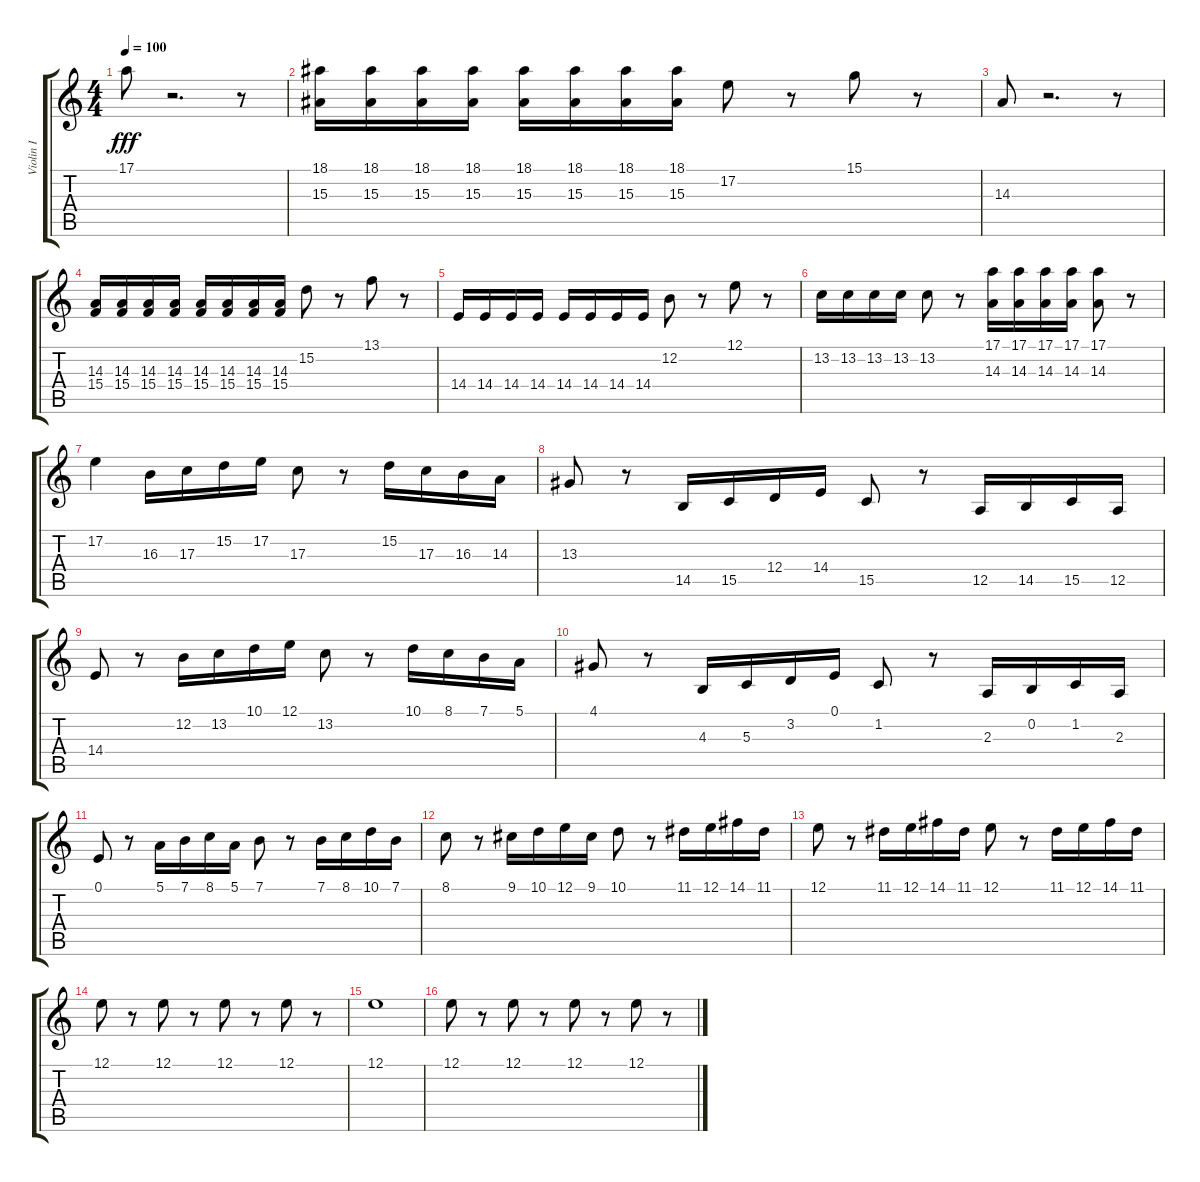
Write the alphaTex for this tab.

\track ("Violin I" "Violin I") {instrument stringensemble1}
\staff {score tabs}
\tuning (E4 B3 G3 D3 A2 E2) {hide}
\ts (4 4)
\tempo 100
\clef g2
\ks c
17.1.8{dy fff} r.2{d} r.8 |
(18.1 15.3).16 (18.1 15.3).16 (18.1 15.3).16 (18.1 15.3).16 (18.1 15.3).16 (18.1 15.3).16 (18.1 15.3).16 (18.1 15.3).16 17.2.8 r.8 15.1.8 r.8 |
14.3.8 r.2{d} r.8 |
(14.3 15.4).16 (14.3 15.4).16 (14.3 15.4).16 (14.3 15.4).16 (14.3 15.4).16 (14.3 15.4).16 (14.3 15.4).16 (14.3 15.4).16 15.2.8 r.8 13.1.8 r.8 |
14.4.16 14.4.16 14.4.16 14.4.16 14.4.16 14.4.16 14.4.16 14.4.16 12.2.8 r.8 12.1.8 r.8 |
13.2.16 13.2.16 13.2.16 13.2.16 13.2.8 r.8 (17.1 14.3).16 (17.1 14.3).16 (17.1 14.3).16 (17.1 14.3).16 (17.1 14.3).8 r.8 |
17.2.4 16.3.16 17.3.16 15.2.16 17.2.16 17.3.8 r.8 15.2.16 17.3.16 16.3.16 14.3.16 |
13.3.8 r.8 14.5.16 15.5.16 12.4.16 14.4.16 15.5.8 r.8 12.5.16 14.5.16 15.5.16 12.5.16 |
14.4.8 r.8 12.2.16 13.2.16 10.1.16 12.1.16 13.2.8 r.8 10.1.16 8.1.16 7.1.16 5.1.16 |
4.1.8 r.8 4.3.16 5.3.16 3.2.16 0.1.16 1.2.8 r.8 2.3.16 0.2.16 1.2.16 2.3.16 |
0.1.8 r.8 5.1.16 7.1.16 8.1.16 5.1.16 7.1.8 r.8 7.1.16 8.1.16 10.1.16 7.1.16 |
8.1.8 r.8 9.1.16 10.1.16 12.1.16 9.1.16 10.1.8 r.8 11.1.16 12.1.16 14.1.16 11.1.16 |
12.1.8 r.8 11.1.16 12.1.16 14.1.16 11.1.16 12.1.8 r.8 11.1.16 12.1.16 14.1.16 11.1.16 |
12.1.8 r.8 12.1.8 r.8 12.1.8 r.8 12.1.8 r.8 |
12.1.1 |
12.1.8 r.8 12.1.8 r.8 12.1.8 r.8 12.1.8 r.8
